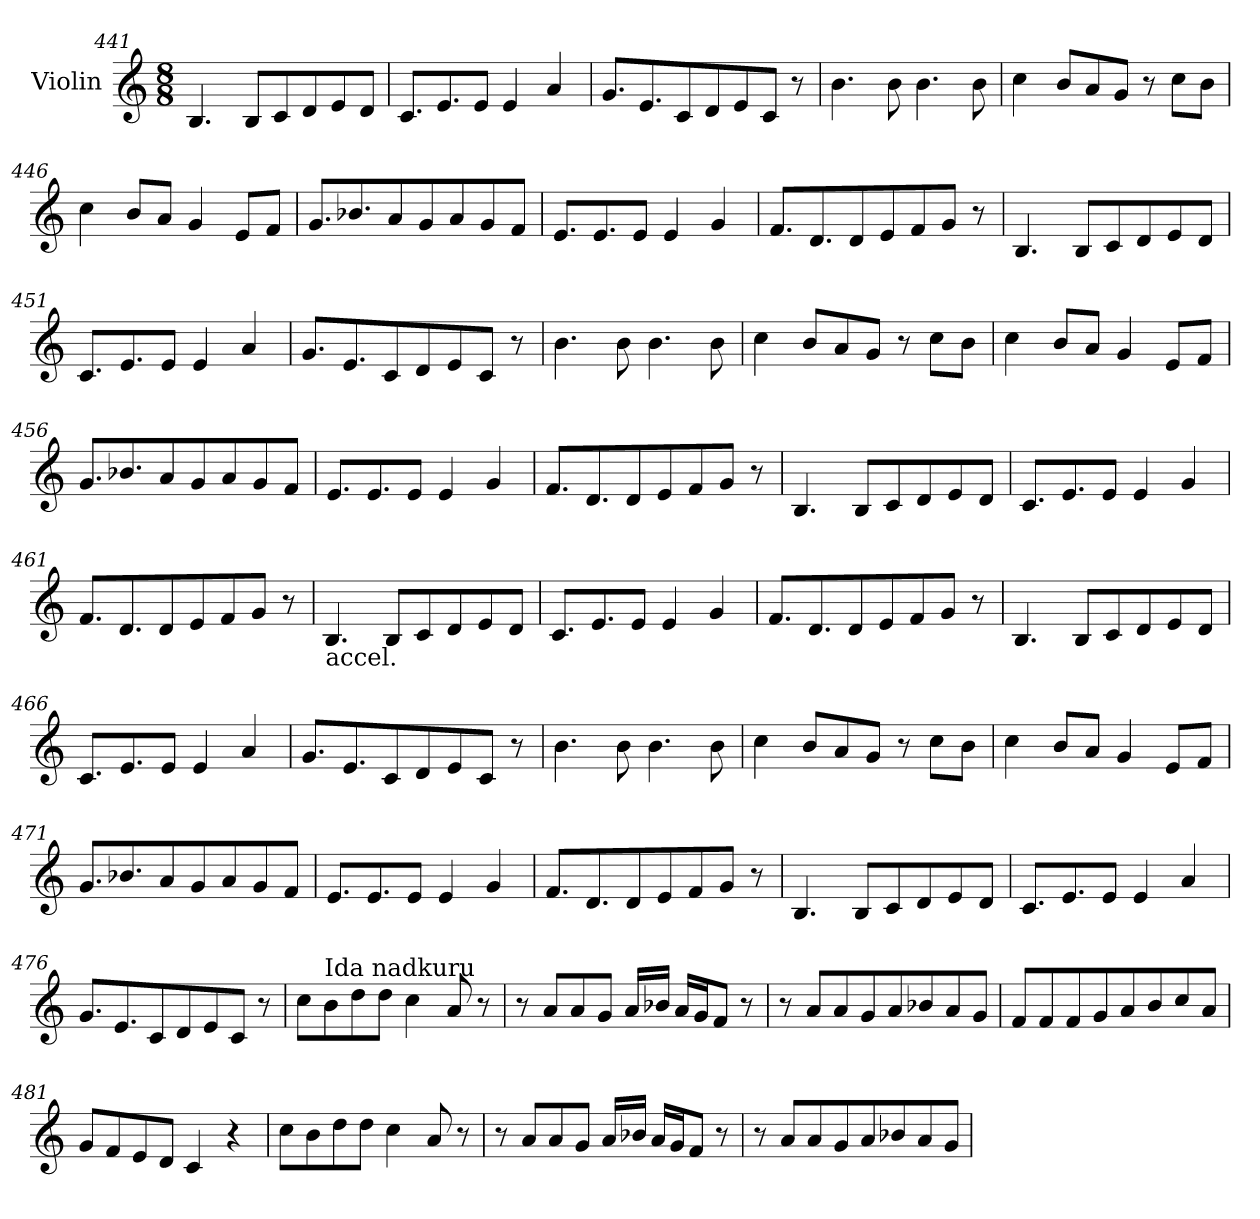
**kern
*part1
*staff1
*I"Violin
*clefG2
*k[]
*C:
*M8/8
=441
4.B/
8B/L
8c/
8d/
8e/
8d/J
!!LO:PB:g=z
=442
8.c/L
8.e/
8e/J
4e/
4a/
=443
8.g/L
8.e/
8c/
8d/
8e/
8c/J
8r
=444
4.b\
8b\
4.b\
8b\
!!LO:PB:g=z
=445
4cc\
8b/L
8a/
8g/J
8r
8cc\L
8b\J
=446
4cc\
8b/L
8a/J
4g/
8e/L
8f/J
!!LO:PB:g=z
=447
8.g/L
8.b-X/
8a/
8g/
8a/
8g/
8f/J
=448
8.e/L
8.e/
8e/J
4e/
4g/
!!LO:PB:g=z
=449
8.f/L
8.d/
8d/
8e/
8f/
8g/J
8r
=450
4.B/
8B/L
8c/
8d/
8e/
8d/J
!!LO:PB:g=z
=451
8.c/L
8.e/
8e/J
4e/
4a/
=452
8.g/L
8.e/
8c/
8d/
8e/
8c/J
8r
=453
4.b\
8b\
4.b\
8b\
!!LO:PB:g=z
=454
4cc\
8b/L
8a/
8g/J
8r
8cc\L
8b\J
=455
4cc\
8b/L
8a/J
4g/
8e/L
8f/J
!!LO:PB:g=z
=456
8.g/L
8.b-X/
8a/
8g/
8a/
8g/
8f/J
=457
8.e/L
8.e/
8e/J
4e/
4g/
!!LO:PB:g=z
=458
8.f/L
8.d/
8d/
8e/
8f/
8g/J
8r
=459
4.B/
8B/L
8c/
8d/
8e/
8d/J
!!LO:PB:g=z
=460
8.c/L
8.e/
8e/J
4e/
4g/
=461
8.f/L
8.d/
8d/
8e/
8f/
8g/J
8r
!!LO:PB:g=z
=462
!LO:TX:b:t=accel.
4.B/
8B/L
8c/
8d/
8e/
8d/J
=463
8.c/L
8.e/
8e/J
4e/
4g/
!!LO:PB:g=z
=464
8.f/L
8.d/
8d/
8e/
8f/
8g/J
8r
=465
4.B/
8B/L
8c/
8d/
8e/
8d/J
!!LO:PB:g=z
=466
8.c/L
8.e/
8e/J
4e/
4a/
=467
8.g/L
8.e/
8c/
8d/
8e/
8c/J
8r
!!LO:PB:g=z
=468
4.b\
8b\
4.b\
8b\
=469
4cc\
8b/L
8a/
8g/J
8r
8cc\L
8b\J
=470
4cc\
8b/L
8a/J
4g/
8e/L
8f/J
!!LO:PB:g=z
=471
8.g/L
8.b-X/
8a/
8g/
8a/
8g/
8f/J
=472
8.e/L
8.e/
8e/J
4e/
4g/
!!LO:PB:g=z
=473
8.f/L
8.d/
8d/
8e/
8f/
8g/J
8r
=474
4.B/
8B/L
8c/
8d/
8e/
8d/J
=475
8.c/L
8.e/
8e/J
4e/
4a/
!!LO:PB:g=z
=476
8.g/L
8.e/
8c/
8d/
8e/
8c/J
8r
=477
*MM120
8cc\L
!LO:TX:a:t=Ida nadkuru
8b\
8dd\
8dd\J
4cc\
8a/
8r
=478
8r
8a/L
8a/
8g/J
16a/LL
16b-X/JJ
16a/LL
16g/J
8f/J
8r
!!LO:PB:g=z
=479
8r
8a/L
8a/
8g/
8a/
8b-X/
8a/
8g/J
!!LO:PB:g=z
=480
8f/L
8f/
8f/
8g/
8a/
8b/
8cc/
8a/J
=481
8g/L
8f/
8e/
8d/J
4c/
4r
=482
8cc\L
8b\
8dd\
8dd\J
4cc\
8a/
8r
!!LO:PB:g=z
=483
8r
8a/L
8a/
8g/J
16a/LL
16b-X/JJ
16a/LL
16g/J
8f/J
8r
!!LO:PB:g=z
=484
8r
8a/L
8a/
8g/
8a/
8b-X/
8a/
8g/J
=
*-
